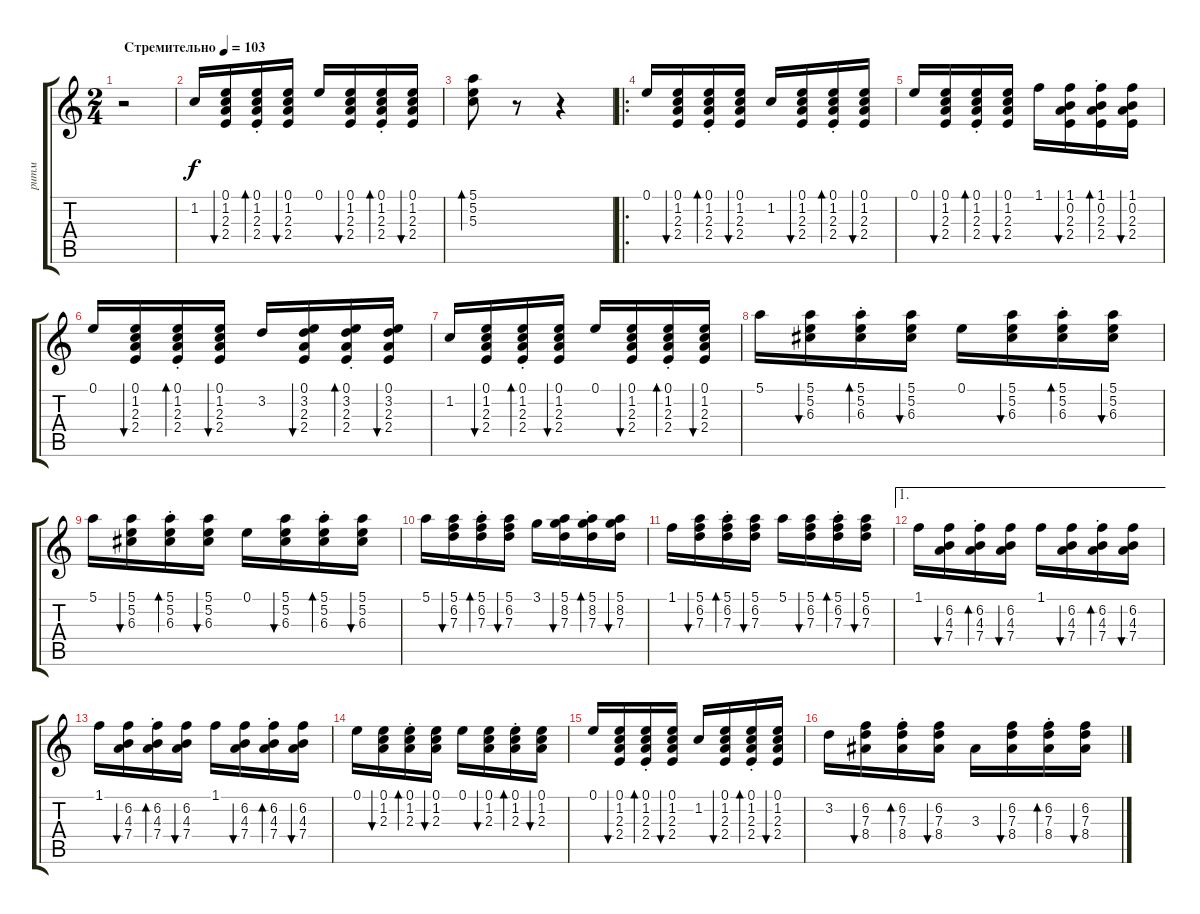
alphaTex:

\track ("ритм" "ритм") {instrument acousticguitarsteel}
\staff {score tabs}
\tuning (E4 B3 G3 D3 A2 E2) {hide}
\ts (2 4)
\tempo (103 "Стремительно")
\clef g2
\ks aminor
r.2{dy f instrument acousticguitarsteel} |
1.2.16 (0.1 1.2 2.3 2.4).16{bu 60} (0.1{st} 1.2{st} 2.3{st} 2.4{st}).16{bd 60} (0.1 1.2 2.3 2.4).16{bu 60} 0.1.16 (0.1 1.2 2.3 2.4).16{bu 60} (0.1{st} 1.2{st} 2.3{st} 2.4{st}).16{bd 60} (0.1 1.2 2.3 2.4).16{bu 60} |
(5.1 5.2 5.3).8{bd 60} r.8 r.4 |
\ro
0.1.16 (0.1 1.2 2.3 2.4).16{bu 60} (0.1{st} 1.2{st} 2.3{st} 2.4{st}).16{bd 60} (0.1 1.2 2.3 2.4).16{bu 60} 1.2.16 (0.1 1.2 2.3 2.4).16{bu 60} (0.1{st} 1.2{st} 2.3{st} 2.4{st}).16{bd 60} (0.1 1.2 2.3 2.4).16{bu 60} |
0.1.16 (0.1 1.2 2.3 2.4).16{bu 60} (0.1{st} 1.2{st} 2.3{st} 2.4{st}).16{bd 60} (0.1 1.2 2.3 2.4).16{bu 60} 1.1.16 (1.1 0.2 2.3 2.4).16{bu 60} (1.1{st} 0.2{st} 2.3{st} 2.4{st}).16{bd 60} (1.1 0.2 2.3 2.4).16{bu 60} |
0.1.16 (0.1 1.2 2.3 2.4).16{bu 60} (0.1{st} 1.2{st} 2.3{st} 2.4{st}).16{bd 60} (0.1 1.2 2.3 2.4).16{bu 60} 3.2.16 (0.1 3.2 2.3 2.4).16{bu 60} (0.1{st} 3.2{st} 2.3{st} 2.4{st}).16{bd 60} (0.1 3.2 2.3 2.4).16{bu 60} |
1.2.16 (0.1 1.2 2.3 2.4).16{bu 60} (0.1{st} 1.2{st} 2.3{st} 2.4{st}).16{bd 60} (0.1 1.2 2.3 2.4).16{bu 60} 0.1.16 (0.1 1.2 2.3 2.4).16{bu 60} (0.1{st} 1.2{st} 2.3{st} 2.4{st}).16{bd 60} (0.1 1.2 2.3 2.4).16{bu 60} |
5.1.16 (5.1 5.2 6.3).16{bu 60} (5.1{st} 5.2{st} 6.3{st}).16{bd 60} (5.1 5.2 6.3).16{bu 60} 0.1.16 (5.1 5.2 6.3).16{bu 60} (5.1{st} 5.2{st} 6.3{st}).16{bd 60} (5.1 5.2 6.3).16{bu 60} |
5.1.16 (5.1 5.2 6.3).16{bu 60} (5.1{st} 5.2{st} 6.3{st}).16{bd 60} (5.1 5.2 6.3).16{bu 60} 0.1.16 (5.1 5.2 6.3).16{bu 60} (5.1{st} 5.2{st} 6.3{st}).16{bd 60} (5.1 5.2 6.3).16{bu 60} |
5.1.16 (5.1 6.2 7.3).16{bu 60} (5.1{st} 6.2{st} 7.3{st}).16{bd 60} (5.1 6.2 7.3).16{bu 60} 3.1.16 (5.1 8.2 7.3).16{bu 60} (5.1{st} 8.2{st} 7.3{st}).16{bd 60} (5.1 8.2 7.3).16{bu 60} |
1.1.16 (5.1 6.2 7.3).16{bu 60} (5.1{st} 6.2{st} 7.3{st}).16{bd 60} (5.1 6.2 7.3).16{bu 60} 5.1.16 (5.1 6.2 7.3).16{bu 60} (5.1{st} 6.2{st} 7.3{st}).16{bd 60} (5.1 6.2 7.3).16{bu 60} |
\ae 1
1.1.16 (6.2 4.3 7.4).16{bu 60} (6.2{st} 4.3{st} 7.4{st}).16{bd 60} (6.2 4.3 7.4).16{bu 60} 1.1.16 (6.2 4.3 7.4).16{bu 60} (6.2{st} 4.3{st} 7.4{st}).16{bd 60} (6.2 4.3 7.4).16{bu 60} |
1.1.16 (6.2 4.3 7.4).16{bu 60} (6.2{st} 4.3{st} 7.4{st}).16{bd 60} (6.2 4.3 7.4).16{bu 60} 1.1.16 (6.2 4.3 7.4).16{bu 60} (6.2{st} 4.3{st} 7.4{st}).16{bd 60} (6.2 4.3 7.4).16{bu 60} |
0.1.16 (0.1 1.2 2.3).16{bu 60} (0.1{st} 1.2{st} 2.3{st}).16{bd 60} (0.1 1.2 2.3).16{bu 60} 0.1.16 (0.1 1.2 2.3).16{bu 60} (0.1{st} 1.2{st} 2.3{st}).16{bd 60} (0.1 1.2 2.3).16{bu 60} |
0.1.16 (0.1 1.2 2.3 2.4).16{bu 60} (0.1{st} 1.2{st} 2.3{st} 2.4{st}).16{bd 60} (0.1 1.2 2.3 2.4).16{bu 60} 1.2.16 (0.1 1.2 2.3 2.4).16{bu 60} (0.1{st} 1.2{st} 2.3{st} 2.4{st}).16{bd 60} (0.1 1.2 2.3 2.4).16{bu 60} |
3.2.16 (6.2 7.3 8.4).16{bu 60} (6.2{st} 7.3{st} 8.4{st}).16{bd 60} (6.2 7.3 8.4).16{bu 60} 3.3.16 (6.2 7.3 8.4).16{bu 60} (6.2{st} 7.3{st} 8.4{st}).16{bd 60} (6.2 7.3 8.4).16{bu 60}
